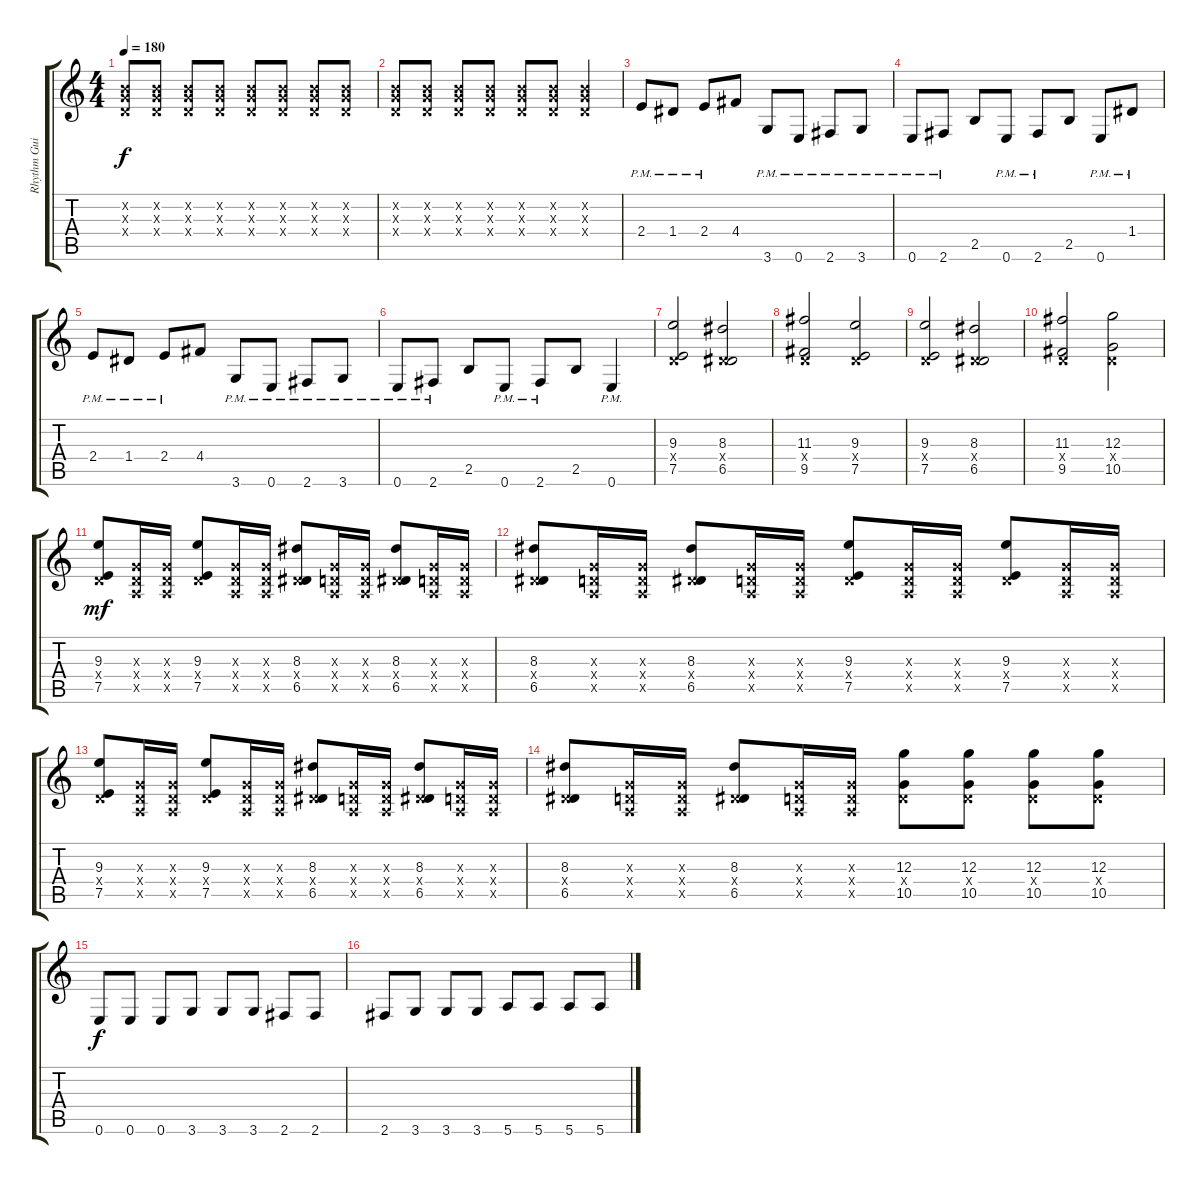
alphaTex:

\track ("Rhythm Guitar  " "Rhythm Gui") {instrument overdrivenguitar}
\staff {score tabs}
\tuning (E4 B3 G3 D3 A2 E2) {hide}
\ts (4 4)
\tempo 180
\clef g2
\ks c
(0.2{x} 0.3{x} 0.4{x}).8{dy f} (0.2{x} 0.3{x} 0.4{x}).8 (0.2{x} 0.3{x} 0.4{x}).8 (0.2{x} 0.3{x} 0.4{x}).8 (0.2{x} 0.3{x} 0.4{x}).8 (0.2{x} 0.3{x} 0.4{x}).8 (0.2{x} 0.3{x} 0.4{x}).8 (0.2{x} 0.3{x} 0.4{x}).8 |
(0.2{x} 0.3{x} 0.4{x}).8 (0.2{x} 0.3{x} 0.4{x}).8 (0.2{x} 0.3{x} 0.4{x}).8 (0.2{x} 0.3{x} 0.4{x}).8 (0.2{x} 0.3{x} 0.4{x}).8 (0.2{x} 0.3{x} 0.4{x}).8 (0.2{x} 0.3{x} 0.4{x}).4 |
2.4{pm}.8 1.4{pm}.8 2.4{pm}.8 4.4.8 3.6{pm}.8 0.6{pm}.8 2.6{pm}.8 3.6{pm}.8 |
0.6{pm}.8 2.6{pm}.8 2.5.8 0.6{pm}.8 2.6{pm}.8 2.5.8 0.6{pm}.8 1.4{pm}.8 |
2.4{pm}.8 1.4{pm}.8 2.4{pm}.8 4.4.8 3.6{pm}.8 0.6{pm}.8 2.6{pm}.8 3.6{pm}.8 |
0.6{pm}.8 2.6{pm}.8 2.5.8 0.6{pm}.8 2.6{pm}.8 2.5.8 0.6{pm}.4 |
(9.3 0.4{x} 7.5).2 (8.3 0.4{x} 6.5).2 |
(11.3 0.4{x} 9.5).2 (9.3 0.4{x} 7.5).2 |
(9.3 0.4{x} 7.5).2 (8.3 0.4{x} 6.5).2 |
(11.3 0.4{x} 9.5).2 (12.3 0.4{x} 10.5).2 |
(9.3 0.4{x} 7.5).8{dy mf} (0.3{x} 0.4{x} 0.5{x}).16 (0.3{x} 0.4{x} 0.5{x}).16 (9.3 0.4{x} 7.5).8 (0.3{x} 0.4{x} 0.5{x}).16 (0.3{x} 0.4{x} 0.5{x}).16 (8.3 0.4{x} 6.5).8 (0.3{x} 0.4{x} 0.5{x}).16 (0.3{x} 0.4{x} 0.5{x}).16 (8.3 0.4{x} 6.5).8 (0.3{x} 0.4{x} 0.5{x}).16 (0.3{x} 0.4{x} 0.5{x}).16 |
(8.3 0.4{x} 6.5).8 (0.3{x} 0.4{x} 0.5{x}).16 (0.3{x} 0.4{x} 0.5{x}).16 (8.3 0.4{x} 6.5).8 (0.3{x} 0.4{x} 0.5{x}).16 (0.3{x} 0.4{x} 0.5{x}).16 (9.3 0.4{x} 7.5).8 (0.3{x} 0.4{x} 0.5{x}).16 (0.3{x} 0.4{x} 0.5{x}).16 (9.3 0.4{x} 7.5).8 (0.3{x} 0.4{x} 0.5{x}).16 (0.3{x} 0.4{x} 0.5{x}).16 |
(9.3 0.4{x} 7.5).8 (0.3{x} 0.4{x} 0.5{x}).16 (0.3{x} 0.4{x} 0.5{x}).16 (9.3 0.4{x} 7.5).8 (0.3{x} 0.4{x} 0.5{x}).16 (0.3{x} 0.4{x} 0.5{x}).16 (8.3 0.4{x} 6.5).8 (0.3{x} 0.4{x} 0.5{x}).16 (0.3{x} 0.4{x} 0.5{x}).16 (8.3 0.4{x} 6.5).8 (0.3{x} 0.4{x} 0.5{x}).16 (0.3{x} 0.4{x} 0.5{x}).16 |
(8.3 0.4{x} 6.5).8 (0.3{x} 0.4{x} 0.5{x}).16 (0.3{x} 0.4{x} 0.5{x}).16 (8.3 0.4{x} 6.5).8 (0.3{x} 0.4{x} 0.5{x}).16 (0.3{x} 0.4{x} 0.5{x}).16 (12.3 0.4{x} 10.5).8 (12.3 0.4{x} 10.5).8 (12.3 0.4{x} 10.5).8 (12.3 0.4{x} 10.5).8 |
0.6.8{dy f} 0.6.8 0.6.8 3.6.8 3.6.8 3.6.8 2.6.8 2.6.8 |
2.6.8 3.6.8 3.6.8 3.6.8 5.6.8 5.6.8 5.6.8 5.6.8
